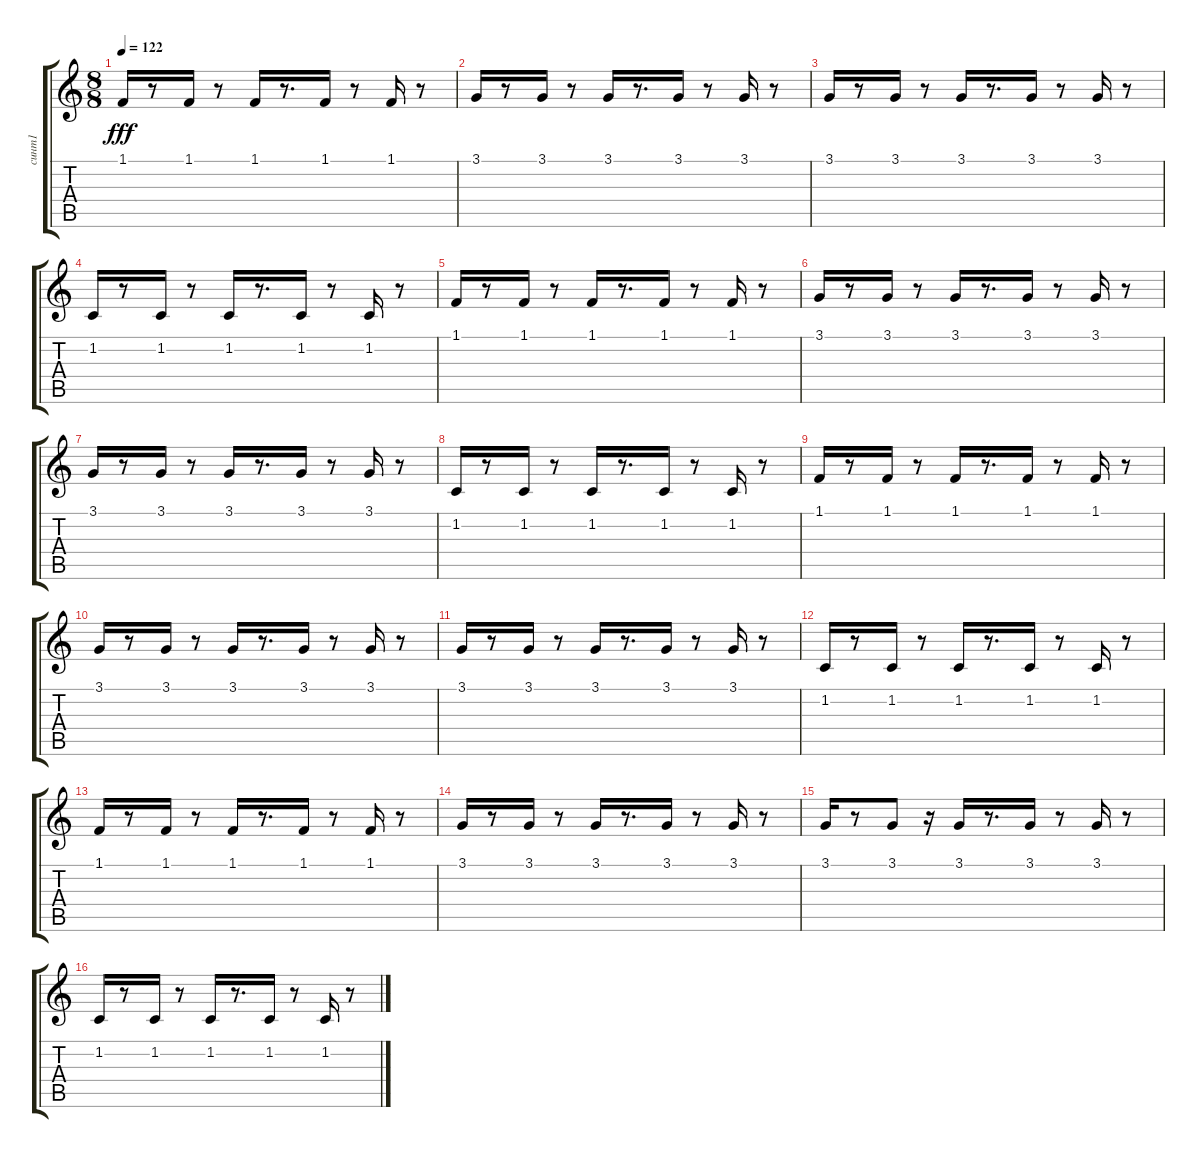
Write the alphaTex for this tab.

\track ("синт1" "синт1") {instrument fx4atmosphere}
\staff {score tabs}
\tuning (E4 B3 G3 D3 A2 E2) {hide}
\ts (8 8)
\tempo 122
\clef g2
\ks c
1.1.16{dy fff} r.8 1.1.16 r.8 1.1.16 r.8{d} 1.1.16 r.8 1.1.16 r.8 |
3.1.16 r.8 3.1.16 r.8 3.1.16 r.8{d} 3.1.16 r.8 3.1.16 r.8 |
3.1.16 r.8 3.1.16 r.8 3.1.16 r.8{d} 3.1.16 r.8 3.1.16 r.8 |
1.2.16 r.8 1.2.16 r.8 1.2.16 r.8{d} 1.2.16 r.8 1.2.16 r.8 |
1.1.16 r.8 1.1.16 r.8 1.1.16 r.8{d} 1.1.16 r.8 1.1.16 r.8 |
3.1.16 r.8 3.1.16 r.8 3.1.16 r.8{d} 3.1.16 r.8 3.1.16 r.8 |
3.1.16 r.8 3.1.16 r.8 3.1.16 r.8{d} 3.1.16 r.8 3.1.16 r.8 |
1.2.16 r.8 1.2.16 r.8 1.2.16 r.8{d} 1.2.16 r.8 1.2.16 r.8 |
1.1.16 r.8 1.1.16 r.8 1.1.16 r.8{d} 1.1.16 r.8 1.1.16 r.8 |
3.1.16 r.8 3.1.16 r.8 3.1.16 r.8{d} 3.1.16 r.8 3.1.16 r.8 |
3.1.16 r.8 3.1.16 r.8 3.1.16 r.8{d} 3.1.16 r.8 3.1.16 r.8 |
1.2.16 r.8 1.2.16 r.8 1.2.16 r.8{d} 1.2.16 r.8 1.2.16 r.8 |
1.1.16 r.8 1.1.16 r.8 1.1.16 r.8{d} 1.1.16 r.8 1.1.16 r.8 |
3.1.16 r.8 3.1.16 r.8 3.1.16 r.8{d} 3.1.16 r.8 3.1.16 r.8 |
3.1.16 r.8 3.1.8 r.16 3.1.16 r.8{d} 3.1.16 r.8 3.1.16 r.8 |
1.2.16 r.8 1.2.16 r.8 1.2.16 r.8{d} 1.2.16 r.8 1.2.16 r.8
